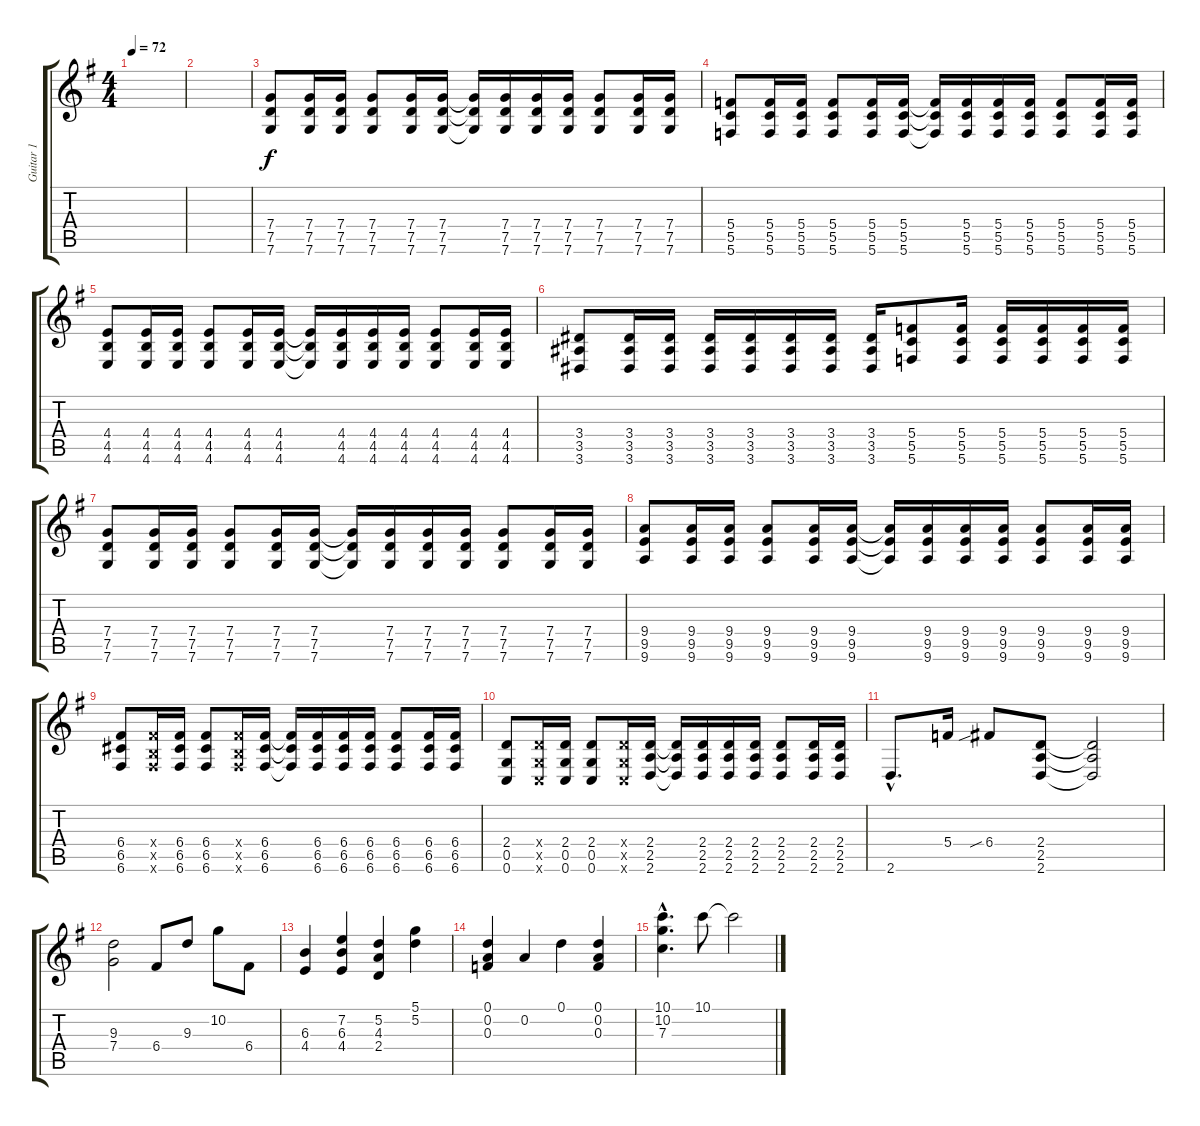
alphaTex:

\track ("Guitar 1" "Guitar 1") {instrument distortionguitar}
\staff {score tabs}
\tuning (D4 A3 F3 C3 G2 C2) {hide}
\ts (4 4)
\tempo 72
\clef g2
\ks g
|
|
(7.4 7.5 7.6).8 (7.4 7.5 7.6).16 (7.4 7.5 7.6).16 (7.4 7.5 7.6).8 (7.4 7.5 7.6).16 (7.4 7.5 7.6).16 (7.4{t} 7.5{t} 7.6{t}).16 (7.4 7.5 7.6).16 (7.4 7.5 7.6).16 (7.4 7.5 7.6).16 (7.4 7.5 7.6).8 (7.4 7.5 7.6).16 (7.4 7.5 7.6).16 |
(5.4 5.5 5.6).8 (5.4 5.5 5.6).16 (5.4 5.5 5.6).16 (5.4 5.5 5.6).8 (5.4 5.5 5.6).16 (5.4 5.5 5.6).16 (5.4{t} 5.5{t} 5.6{t}).16 (5.4 5.5 5.6).16 (5.4 5.5 5.6).16 (5.4 5.5 5.6).16 (5.4 5.5 5.6).8 (5.4 5.5 5.6).16 (5.4 5.5 5.6).16 |
(4.4 4.5 4.6).8 (4.4 4.5 4.6).16 (4.4 4.5 4.6).16 (4.4 4.5 4.6).8 (4.4 4.5 4.6).16 (4.4 4.5 4.6).16 (4.4{t} 4.5{t} 4.6{t}).16 (4.4 4.5 4.6).16 (4.4 4.5 4.6).16 (4.4 4.5 4.6).16 (4.4 4.5 4.6).8 (4.4 4.5 4.6).16 (4.4 4.5 4.6).16 |
(3.4 3.5 3.6).8 (3.4 3.5 3.6).16 (3.4 3.5 3.6).16 (3.4 3.5 3.6).16 (3.4 3.5 3.6).16 (3.4 3.5 3.6).16 (3.4 3.5 3.6).16 (3.4 3.5 3.6).16 (5.4 5.5 5.6).8 (5.4 5.5 5.6).16 (5.4 5.5 5.6).16 (5.4 5.5 5.6).16 (5.4 5.5 5.6).16 (5.4 5.5 5.6).16 |
(7.4 7.5 7.6).8 (7.4 7.5 7.6).16 (7.4 7.5 7.6).16 (7.4 7.5 7.6).8 (7.4 7.5 7.6).16 (7.4 7.5 7.6).16 (7.4{t} 7.5{t} 7.6{t}).16 (7.4 7.5 7.6).16 (7.4 7.5 7.6).16 (7.4 7.5 7.6).16 (7.4 7.5 7.6).8 (7.4 7.5 7.6).16 (7.4 7.5 7.6).16 |
(9.4 9.5 9.6).8 (9.4 9.5 9.6).16 (9.4 9.5 9.6).16 (9.4 9.5 9.6).8 (9.4 9.5 9.6).16 (9.4 9.5 9.6).16 (9.4{t} 9.5{t} 9.6{t}).16 (9.4 9.5 9.6).16 (9.4 9.5 9.6).16 (9.4 9.5 9.6).16 (9.4 9.5 9.6).8 (9.4 9.5 9.6).16 (9.4 9.5 9.6).16 |
(6.4 6.5 6.6).8 (6.4{x} 4.5{x} 6.6{x}).16 (6.4 6.5 6.6).16 (6.4 6.5 6.6).8 (6.4{x} 4.5{x} 6.6{x}).16 (6.4 6.5 6.6).16 (6.4{t} 6.5{t} 6.6{t}).16 (6.4 6.5 6.6).16 (6.4 6.5 6.6).16 (6.4 6.5 6.6).16 (6.4 6.5 6.6).8 (6.4 6.5 6.6).16 (6.4 6.5 6.6).16 |
(2.4 0.5 0.6).8 (2.4{x} 0.5{x} 0.6{x}).16 (2.4 0.5 0.6).16 (2.4 0.5 0.6).8 (2.4{x} 0.5{x} 0.6{x}).16 (2.4 2.5 2.6).16 (2.4{t} 2.5{t} 2.6{t}).16 (2.4 2.5 2.6).16 (2.4 2.5 2.6).16 (2.4 2.5 2.6).16 (2.4 2.5 2.6).8 (2.4 2.5 2.6).16 (2.4 2.5 2.6).16 |
2.6{hac}.8{d} 5.4.16 6.4{sib}.8 (2.4 2.5 2.6).8 (2.4{t} 2.5{t} 2.6{t}).2 |
(9.3 7.4).2 6.4.8 9.3.8 10.2.8 6.4.8 |
(6.3 4.4).4 (7.2 6.3 4.4).4 (5.2 4.3 2.4).4 (5.1 5.2).4 |
(0.1 0.2 0.3).4 0.2.4 0.1.4 (0.1 0.2 0.3).4 |
(10.1{hac} 10.2{hac} 7.3{hac}).4{d} 10.1.8 10.1{t}.2
